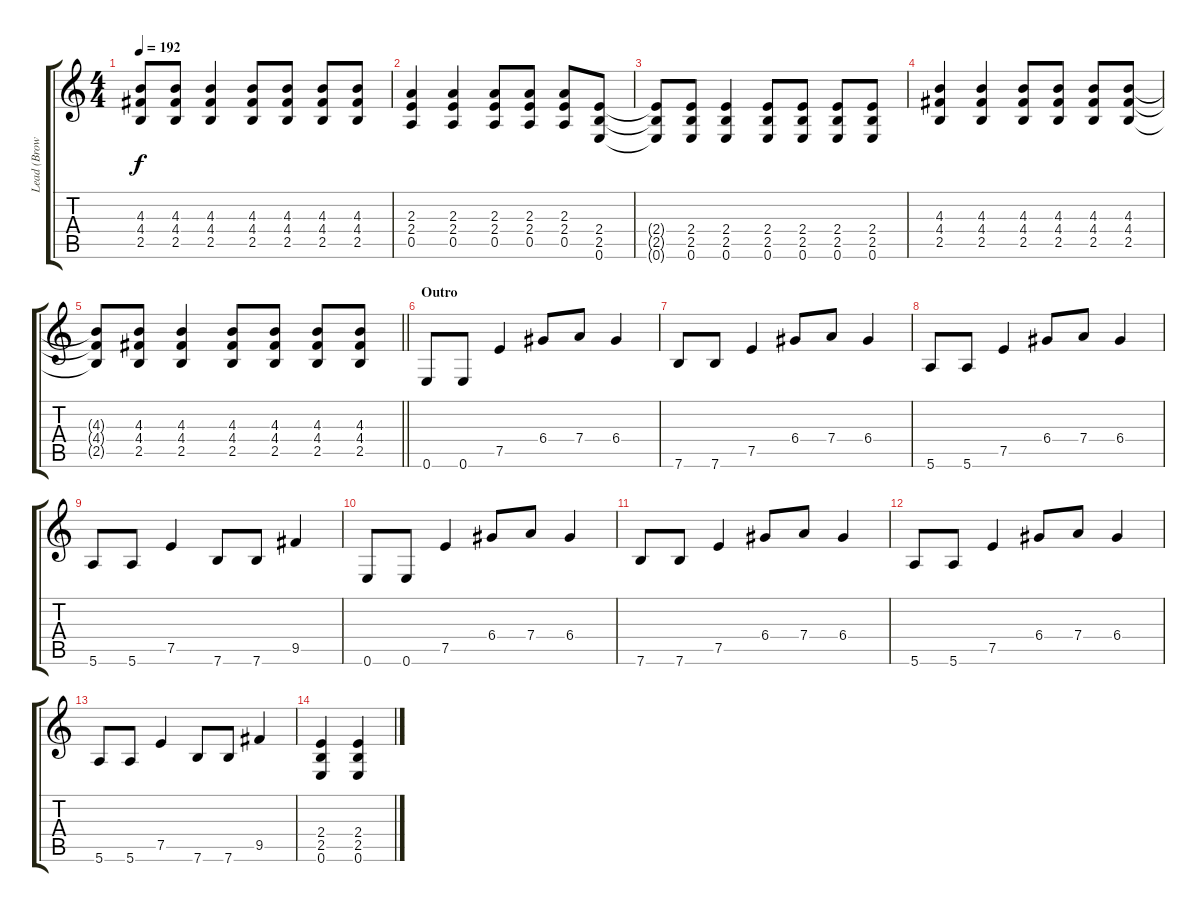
\track ("Lead (Brown Tom)" "Lead (Brow") {instrument distortionguitar}
\staff {score tabs}
\tuning (E4 B3 G3 D3 A2 E2) {hide}
\ts (4 4)
\tempo 192
\clef g2
\ks c
(4.3{t} 4.4{t} 2.5{t}).8{dy f} (4.3 4.4 2.5).8 (4.3 4.4 2.5).4 (4.3 4.4 2.5).8 (4.3 4.4 2.5).8 (4.3 4.4 2.5).8 (4.3 4.4 2.5).8 |
(2.3 2.4 0.5).4 (2.3 2.4 0.5).4 (2.3 2.4 0.5).8 (2.3 2.4 0.5).8 (2.3 2.4 0.5).8 (2.4 2.5 0.6).8 |
(2.4{t} 2.5{t} 0.6{t}).8 (2.4 2.5 0.6).8 (2.4 2.5 0.6).4 (2.4 2.5 0.6).8 (2.4 2.5 0.6).8 (2.4 2.5 0.6).8 (2.4 2.5 0.6).8 |
(4.3 4.4 2.5).4 (4.3 4.4 2.5).4 (4.3 4.4 2.5).8 (4.3 4.4 2.5).8 (4.3 4.4 2.5).8 (4.3 4.4 2.5).8 |
\barLineRight lightlight
(4.3{t} 4.4{t} 2.5{t}).8 (4.3 4.4 2.5).8 (4.3 4.4 2.5).4 (4.3 4.4 2.5).8 (4.3 4.4 2.5).8 (4.3 4.4 2.5).8 (4.3 4.4 2.5).8 |
\section ("" "Outro")
0.6.8 0.6.8 7.5.4 6.4.8 7.4.8 6.4.4 |
7.6.8 7.6.8 7.5.4 6.4.8 7.4.8 6.4.4 |
5.6.8 5.6.8 7.5.4 6.4.8 7.4.8 6.4.4 |
5.6.8 5.6.8 7.5.4 7.6.8 7.6.8 9.5.4 |
0.6.8 0.6.8 7.5.4 6.4.8 7.4.8 6.4.4 |
7.6.8 7.6.8 7.5.4 6.4.8 7.4.8 6.4.4 |
5.6.8 5.6.8 7.5.4 6.4.8 7.4.8 6.4.4 |
5.6.8 5.6.8 7.5.4 7.6.8 7.6.8 9.5.4 |
(2.4 2.5 0.6).4 (2.4 2.5 0.6).4
